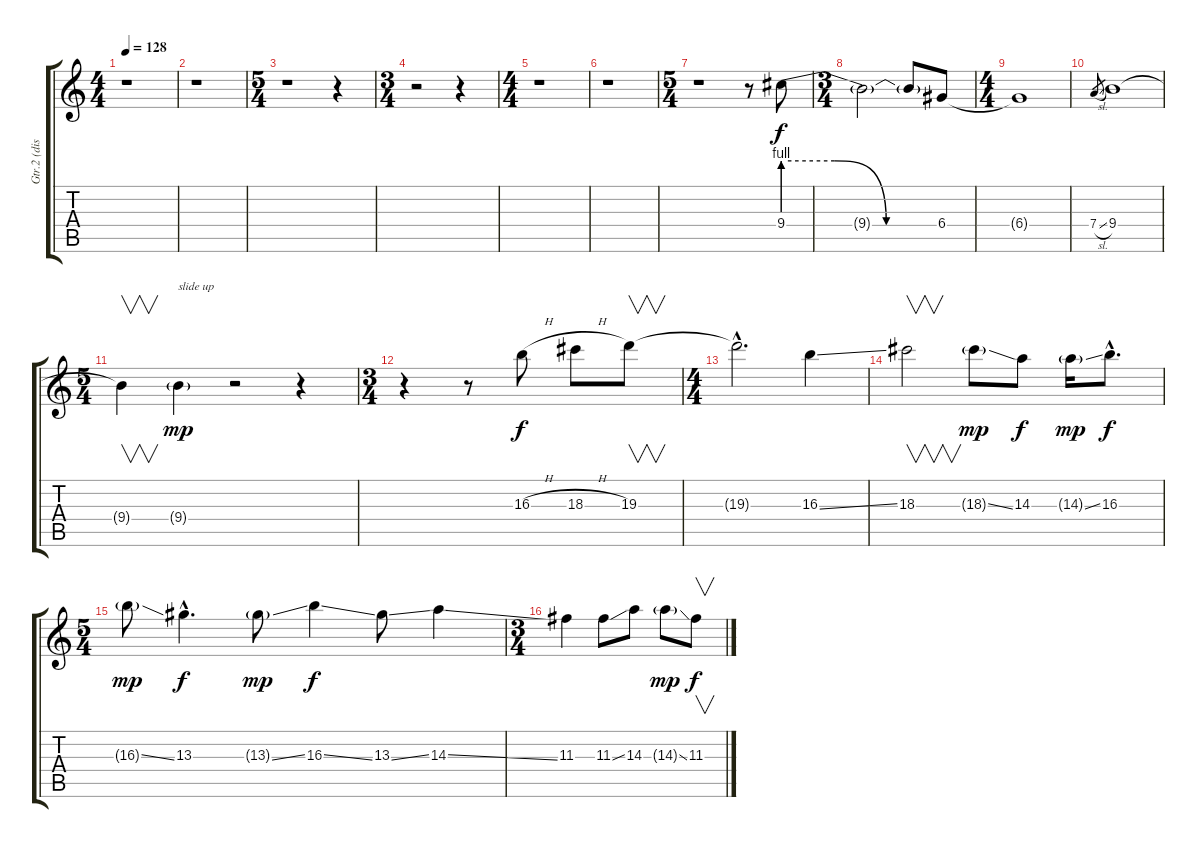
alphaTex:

\track ("Gtr.2 (dist.)" "Gtr.2 (dis") {instrument distortionguitar}
\staff {score tabs}
\tuning (E4 B3 G3 D3 A2 E2) {hide}
\ts (4 4)
\tempo 128
\clef g2
\ks c
r.1{dy f} |
r.1 |
\ts (5 4)
r.1 r.4 |
\ts (3 4)
r.2 r.4 |
\ts (4 4)
r.1 |
r.1 |
\ts (5 4)
r.1 r.8 9.4{be (custom 0 4 20 4 40 0 60 0)}.8 |
\ts (3 4)
9.4{t}.2 9.4{t}.8 6.4.8 |
\ts (4 4)
6.4{t}.1 |
7.4{sl}.8{gr} 9.4.1 |
\ts (5 4)
9.4{t}.4{v} 9.4{g}.4{txt "slide up" dy mp} r.2 r.4 |
\ts (3 4)
r.4 r.8 16.3{h}.8{dy f} 18.3{h}.8 19.3.8{v} |
\ts (4 4)
19.3{hac t}.2{d} 16.3{ss}.4 |
18.3.2{v} 18.3{ss g}.8{dy mp} 14.3.8{dy f} 14.3{ss g}.16{dy mp} 16.3{hac}.8{d dy f} |
\ts (5 4)
16.3{ss g}.8{dy mp} 13.3{hac}.4{d dy f} 13.3{ss g}.8{dy mp} 16.3{ss}.4{dy f} 13.3{ss}.8 14.3{ss}.4 |
\ts (3 4)
11.3.4 11.3{ss}.8 14.3.8 14.3{ss g}.8{dy mp} 11.3.8{v dy f}
